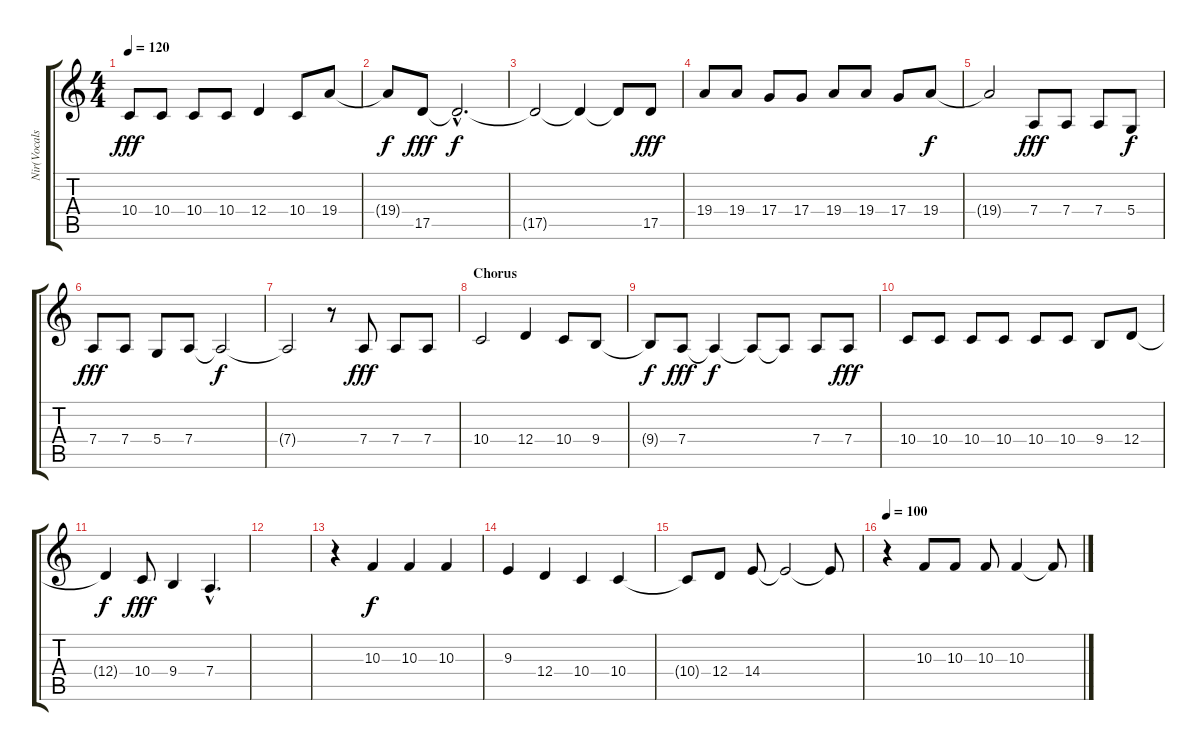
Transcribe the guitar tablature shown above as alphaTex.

\track ("Nir(Vocals)" "Nir(Vocals") {instrument flute}
\staff {score tabs}
\tuning (E4 B3 G3 D3 A2 E2) {hide}
\ts (4 4)
\tempo 120
\clef g2
\ks c
10.4.8{dy fff} 10.4.8 10.4.8 10.4.8 12.4.4 10.4.8 19.4.8 |
19.4{t}.8{dy f} 17.5.8{dy fff} 17.5{hac t}.2{d dy f} |
17.5{t}.2 17.5{t}.4 17.5{t}.8 17.5.8{dy fff} |
19.4.8 19.4.8 17.4.8 17.4.8 19.4.8 19.4.8 17.4.8 19.4.8{dy f} |
19.4{t}.2 7.4.8{dy fff} 7.4.8 7.4.8 5.4.8{dy f} |
7.4.8{dy fff} 7.4.8 5.4.8 7.4.8 7.4{t}.2{dy f} |
7.4{t}.2 r.8 7.4.8{dy fff} 7.4.8 7.4.8 |
\section ("" "Chorus")
10.4.2 12.4.4 10.4.8 9.4.8 |
9.4{t}.8{dy f} 7.4.8{dy fff} 7.4{t}.4{dy f} 7.4{t}.8 7.4{t}.8 7.4.8 7.4.8{dy fff} |
10.4.8 10.4.8 10.4.8 10.4.8 10.4.8 10.4.8 9.4.8 12.4.8 |
12.4{t}.4{dy f} 10.4.8{dy fff} 9.4.4 7.4{hac}.4{d} |
|
r.4 10.3.4{dy f} 10.3.4 10.3.4 |
9.3.4 12.4.4 10.4.4 10.4.4 |
10.4{t}.8 12.4.8 14.4.8 14.4{t}.2 14.4{t}.8 |
\tempo 100
r.4 10.3.8 10.3.8 10.3.8 10.3.4 10.3{t}.8
